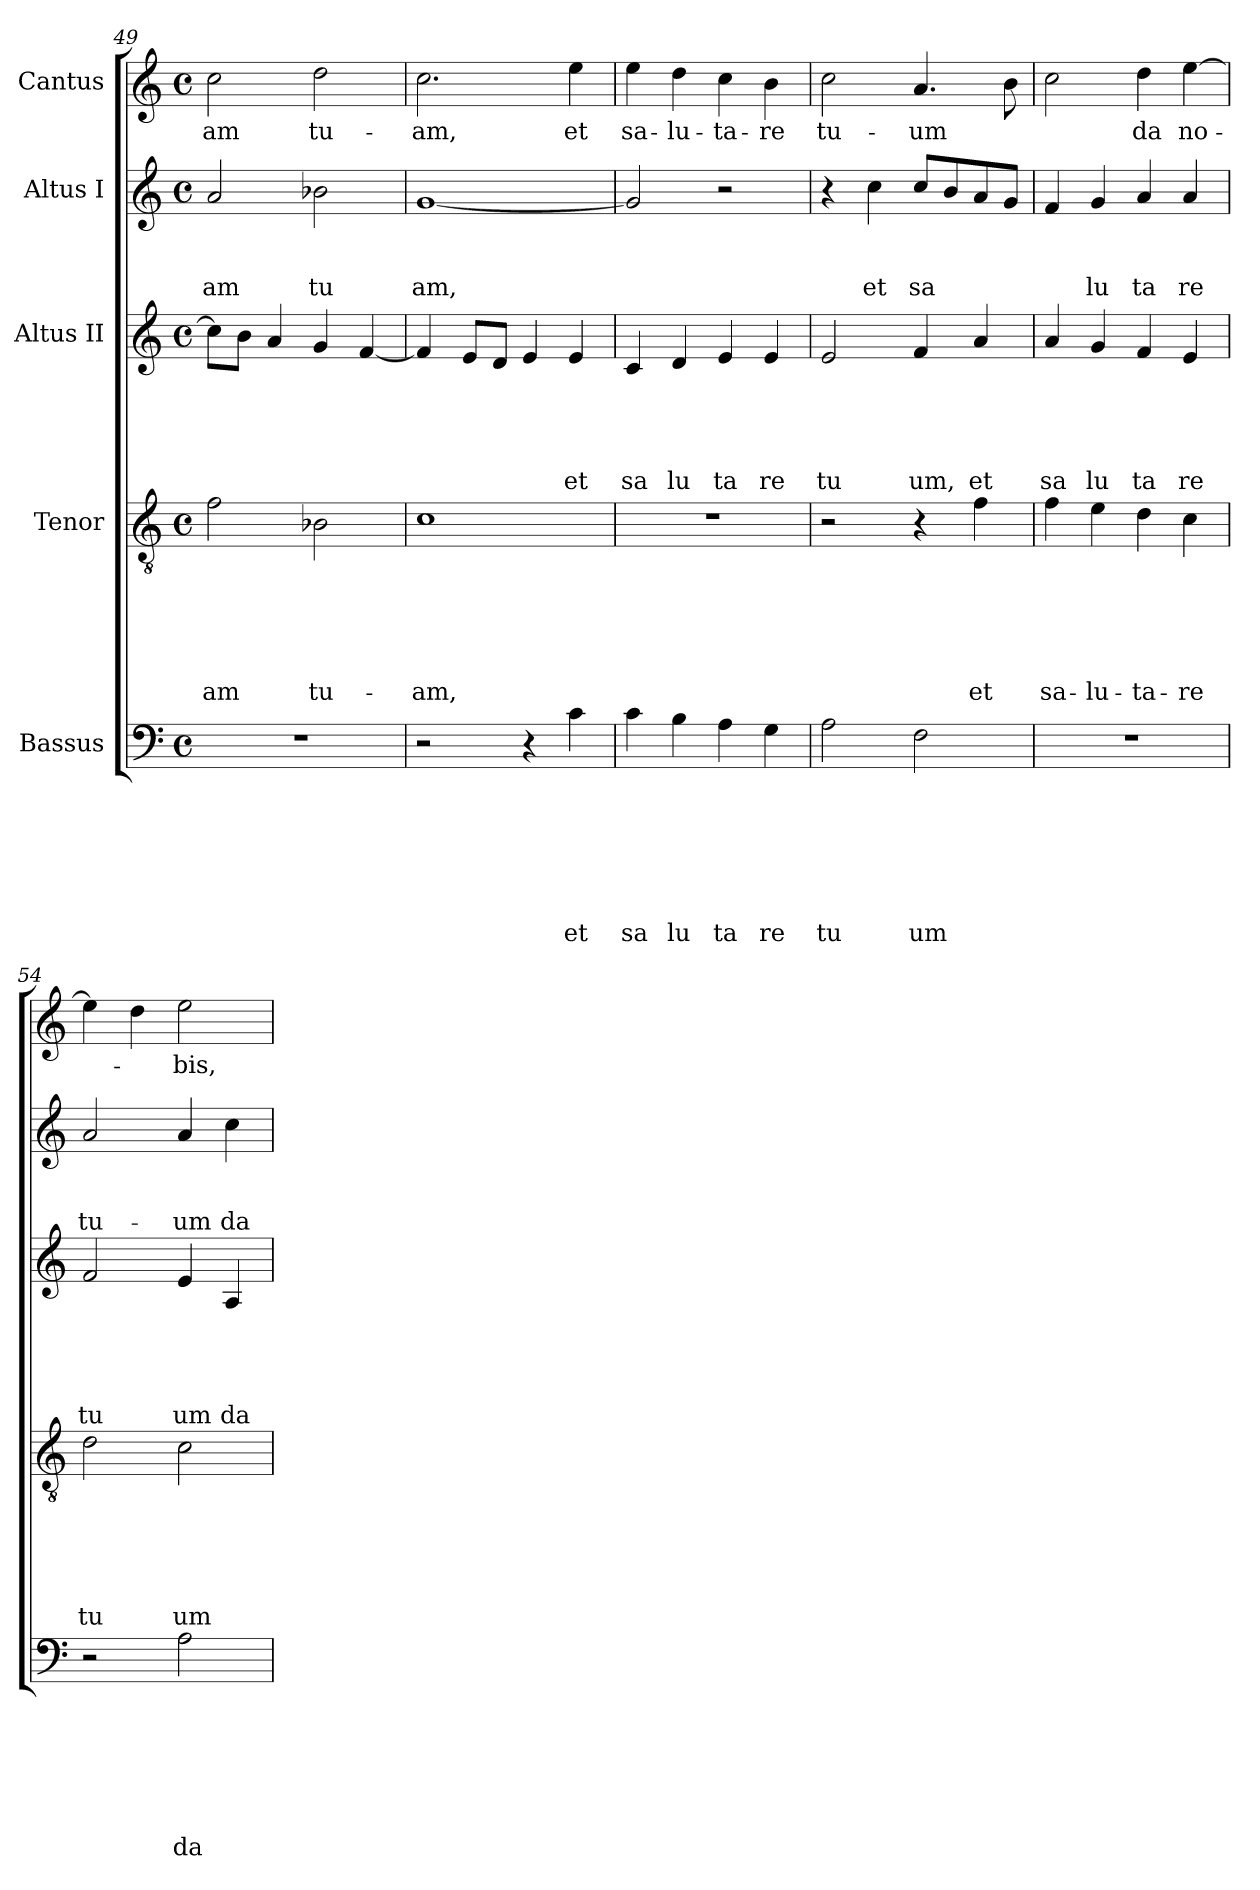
**kern	**text	**text	**text	**text	**text	**text	**text	**kern	**text	**text	**text	**text	**text	**text	**kern	**text	**text	**text	**text	**text	**kern	**text	**text	**text	**kern	**text
*part5	*part5	*part5	*part5	*part5	*part5	*part5	*part5	*part4	*part4	*part4	*part4	*part4	*part4	*part4	*part3	*part3	*part3	*part3	*part3	*part3	*part2	*part2	*part2	*part2	*part1	*part1
*staff5	*staff5	*staff5	*staff5	*staff5	*staff5	*staff5	*staff5	*staff4	*staff4	*staff4	*staff4	*staff4	*staff4	*staff4	*staff3	*staff3	*staff3	*staff3	*staff3	*staff3	*staff2	*staff2	*staff2	*staff2	*staff1	*staff1
*I"Bassus	*	*	*	*	*	*	*	*I"Tenor	*	*	*	*	*	*	*I"Altus II	*	*	*	*	*	*I"Altus I	*	*	*	*I"Cantus	*
*clefF4	*	*	*	*	*	*	*	*clefGv2	*	*	*	*	*	*	*clefG2	*	*	*	*	*	*clefG2	*	*	*	*clefG2	*
*k[]	*	*	*	*	*	*	*	*k[]	*	*	*	*	*	*	*k[]	*	*	*	*	*	*k[]	*	*	*	*k[]	*
*C:	*	*	*	*	*	*	*	*C:	*	*	*	*	*	*	*C:	*	*	*	*	*	*C:	*	*	*	*C:	*
*M4/4	*	*	*	*	*	*	*	*M4/4	*	*	*	*	*	*	*M4/4	*	*	*	*	*	*M4/4	*	*	*	*M4/4	*
*met(c)	*	*	*	*	*	*	*	*met(c)	*	*	*	*	*	*	*met(c)	*	*	*	*	*	*met(c)	*	*	*	*met(c)	*
=49	=49	=49	=49	=49	=49	=49	=49	=49	=49	=49	=49	=49	=49	=49	=49	=49	=49	=49	=49	=49	=49	=49	=49	=49	=49	=49
!	!	!	!	!	!	!	!	!	!	!	!	!	!	!LO:LY:b	!	!	!	!	!	!	!	!	!	!LO:LY:b	!	!LO:LY:b
1r	.	.	.	.	.	.	.	2f\	.	.	.	.	.	-am	8cc\L]	.	.	.	.	.	2a/	.	.	am	2cc\	-am
.	.	.	.	.	.	.	.	.	.	.	.	.	.	.	8b\J	.	.	.	.	.	.	.	.	.	.	.
.	.	.	.	.	.	.	.	.	.	.	.	.	.	.	4a/	.	.	.	.	.	.	.	.	.	.	.
!	!	!	!	!	!	!	!	!	!	!	!	!	!	!LO:LY:b	!	!	!	!	!	!	!	!	!	!LO:LY:b	!	!LO:LY:b
.	.	.	.	.	.	.	.	2B-X\	.	.	.	.	.	tu-	4g/	.	.	.	.	.	2b-X\	.	.	tu	2dd\	tu-
.	.	.	.	.	.	.	.	.	.	.	.	.	.	.	[<4f/	.	.	.	.	.	.	.	.	.	.	.
=50	=50	=50	=50	=50	=50	=50	=50	=50	=50	=50	=50	=50	=50	=50	=50	=50	=50	=50	=50	=50	=50	=50	=50	=50	=50	=50
!	!	!	!	!	!	!	!	!	!	!	!	!	!	!LO:LY:b	!	!	!	!	!	!	!	!	!	!LO:LY:b	!	!LO:LY:b
2r	.	.	.	.	.	.	.	1c	.	.	.	.	.	-am,	4f/]	.	.	.	.	.	[<1g	.	.	am,	2.cc\	-am,
.	.	.	.	.	.	.	.	.	.	.	.	.	.	.	8e/L	.	.	.	.	.	.	.	.	.	.	.
.	.	.	.	.	.	.	.	.	.	.	.	.	.	.	8d/J	.	.	.	.	.	.	.	.	.	.	.
4r	.	.	.	.	.	.	.	.	.	.	.	.	.	.	4e/	.	.	.	.	.	.	.	.	.	.	.
!	!	!	!	!	!	!	!LO:LY:b	!	!	!	!	!	!	!	!	!	!	!	!	!LO:LY:b	!	!	!	!	!	!LO:LY:b
4c\	.	.	.	.	.	.	et	.	.	.	.	.	.	.	4e/	.	.	.	.	et	.	.	.	.	4ee\	et
=51	=51	=51	=51	=51	=51	=51	=51	=51	=51	=51	=51	=51	=51	=51	=51	=51	=51	=51	=51	=51	=51	=51	=51	=51	=51	=51
!	!	!	!	!	!	!	!LO:LY:b	!	!	!	!	!	!	!	!	!	!	!	!	!LO:LY:b	!	!	!	!	!	!LO:LY:b
4c\	.	.	.	.	.	.	sa	1r	.	.	.	.	.	.	4c/	.	.	.	.	sa	2g/]	.	.	.	4ee\	sa-
!	!	!	!	!	!	!	!LO:LY:b	!	!	!	!	!	!	!	!	!	!	!	!	!LO:LY:b	!	!	!	!	!	!LO:LY:b
4B\	.	.	.	.	.	.	lu	.	.	.	.	.	.	.	4d/	.	.	.	.	lu	.	.	.	.	4dd\	-lu-
!	!	!	!	!	!	!	!LO:LY:b	!	!	!	!	!	!	!	!	!	!	!	!	!LO:LY:b	!	!	!	!	!	!LO:LY:b
4A\	.	.	.	.	.	.	ta	.	.	.	.	.	.	.	4e/	.	.	.	.	ta	2r	.	.	.	4cc\	-ta-
!	!	!	!	!	!	!	!LO:LY:b	!	!	!	!	!	!	!	!	!	!	!	!	!LO:LY:b	!	!	!	!	!	!LO:LY:b
4G\	.	.	.	.	.	.	re	.	.	.	.	.	.	.	4e/	.	.	.	.	re	.	.	.	.	4b\	-re
=52	=52	=52	=52	=52	=52	=52	=52	=52	=52	=52	=52	=52	=52	=52	=52	=52	=52	=52	=52	=52	=52	=52	=52	=52	=52	=52
!	!	!	!	!	!	!	!LO:LY:b	!	!	!	!	!	!	!	!	!	!	!	!	!LO:LY:b	!	!	!	!	!	!LO:LY:b
2A\	.	.	.	.	.	.	tu	2r	.	.	.	.	.	.	2e/	.	.	.	.	tu	4r	.	.	.	2cc\	tu-
!	!	!	!	!	!	!	!	!	!	!	!	!	!	!	!	!	!	!	!	!	!	!	!	!LO:LY:b	!	!
.	.	.	.	.	.	.	.	.	.	.	.	.	.	.	.	.	.	.	.	.	4cc\	.	.	et	.	.
!	!	!	!	!	!	!	!LO:LY:b	!	!	!	!	!	!	!	!	!	!	!	!	!LO:LY:b	!	!	!	!LO:LY:b	!	!LO:LY:b
2F\	.	.	.	.	.	.	um	4r	.	.	.	.	.	.	4f/	.	.	.	.	um,	8cc/L	.	.	sa	4.a/	-um
.	.	.	.	.	.	.	.	.	.	.	.	.	.	.	.	.	.	.	.	.	8b/	.	.	.	.	.
!	!	!	!	!	!	!	!	!	!	!	!	!	!	!LO:LY:b	!	!	!	!	!	!LO:LY:b	!	!	!	!	!	!
.	.	.	.	.	.	.	.	4f\	.	.	.	.	.	et	4a/	.	.	.	.	et	8a/	.	.	.	.	.
.	.	.	.	.	.	.	.	.	.	.	.	.	.	.	.	.	.	.	.	.	8g/J	.	.	.	8b\	.
=53	=53	=53	=53	=53	=53	=53	=53	=53	=53	=53	=53	=53	=53	=53	=53	=53	=53	=53	=53	=53	=53	=53	=53	=53	=53	=53
!	!	!	!	!	!	!	!	!	!	!	!	!	!	!LO:LY:b	!	!	!	!	!	!LO:LY:b	!	!	!	!	!	!
1r	.	.	.	.	.	.	.	4f\	.	.	.	.	.	sa-	4a/	.	.	.	.	sa	4f/	.	.	.	2cc\	.
!	!	!	!	!	!	!	!	!	!	!	!	!	!	!LO:LY:b	!	!	!	!	!	!LO:LY:b	!	!	!	!LO:LY:b	!	!
.	.	.	.	.	.	.	.	4e\	.	.	.	.	.	-lu-	4g/	.	.	.	.	lu	4g/	.	.	lu	.	.
!	!	!	!	!	!	!	!	!	!	!	!	!	!	!LO:LY:b	!	!	!	!	!	!LO:LY:b	!	!	!	!LO:LY:b	!	!LO:LY:b
.	.	.	.	.	.	.	.	4d\	.	.	.	.	.	-ta-	4f/	.	.	.	.	ta	4a/	.	.	ta	4dd\	da
!	!	!	!	!	!	!	!	!	!	!	!	!	!	!LO:LY:b	!	!	!	!	!	!LO:LY:b	!	!	!	!LO:LY:b	!	!LO:LY:b
.	.	.	.	.	.	.	.	4c\	.	.	.	.	.	-re	4e/	.	.	.	.	re	4a/	.	.	re	[<4ee\	no-
!!LO:LB:g=z
=54	=54	=54	=54	=54	=54	=54	=54	=54	=54	=54	=54	=54	=54	=54	=54	=54	=54	=54	=54	=54	=54	=54	=54	=54	=54	=54
!	!	!	!	!	!	!	!	!	!	!	!	!	!	!LO:LY:b	!	!	!	!	!	!LO:LY:b	!	!	!	!LO:LY:b	!	!
2r	.	.	.	.	.	.	.	2d\	.	.	.	.	.	tu	2f/	.	.	.	.	tu	2a/	.	.	tu-	4ee\]	.
.	.	.	.	.	.	.	.	.	.	.	.	.	.	.	.	.	.	.	.	.	.	.	.	.	4dd\	.
!	!	!	!	!	!	!	!LO:LY:b	!	!	!	!	!	!	!LO:LY:b	!	!	!	!	!	!LO:LY:b	!	!	!	!LO:LY:b	!	!LO:LY:b
2A\	.	.	.	.	.	.	da	2c\	.	.	.	.	.	um	4e/	.	.	.	.	um	4a/	.	.	-um	2ee\	-bis,
!	!	!	!	!	!	!	!	!	!	!	!	!	!	!	!	!	!	!	!	!LO:LY:b	!	!	!	!LO:LY:b	!	!
.	.	.	.	.	.	.	.	.	.	.	.	.	.	.	4A/	.	.	.	.	da	4cc\	.	.	da	.	.
=	=	=	=	=	=	=	=	=	=	=	=	=	=	=	=	=	=	=	=	=	=	=	=	=	=	=
*-	*-	*-	*-	*-	*-	*-	*-	*-	*-	*-	*-	*-	*-	*-	*-	*-	*-	*-	*-	*-	*-	*-	*-	*-	*-	*-
